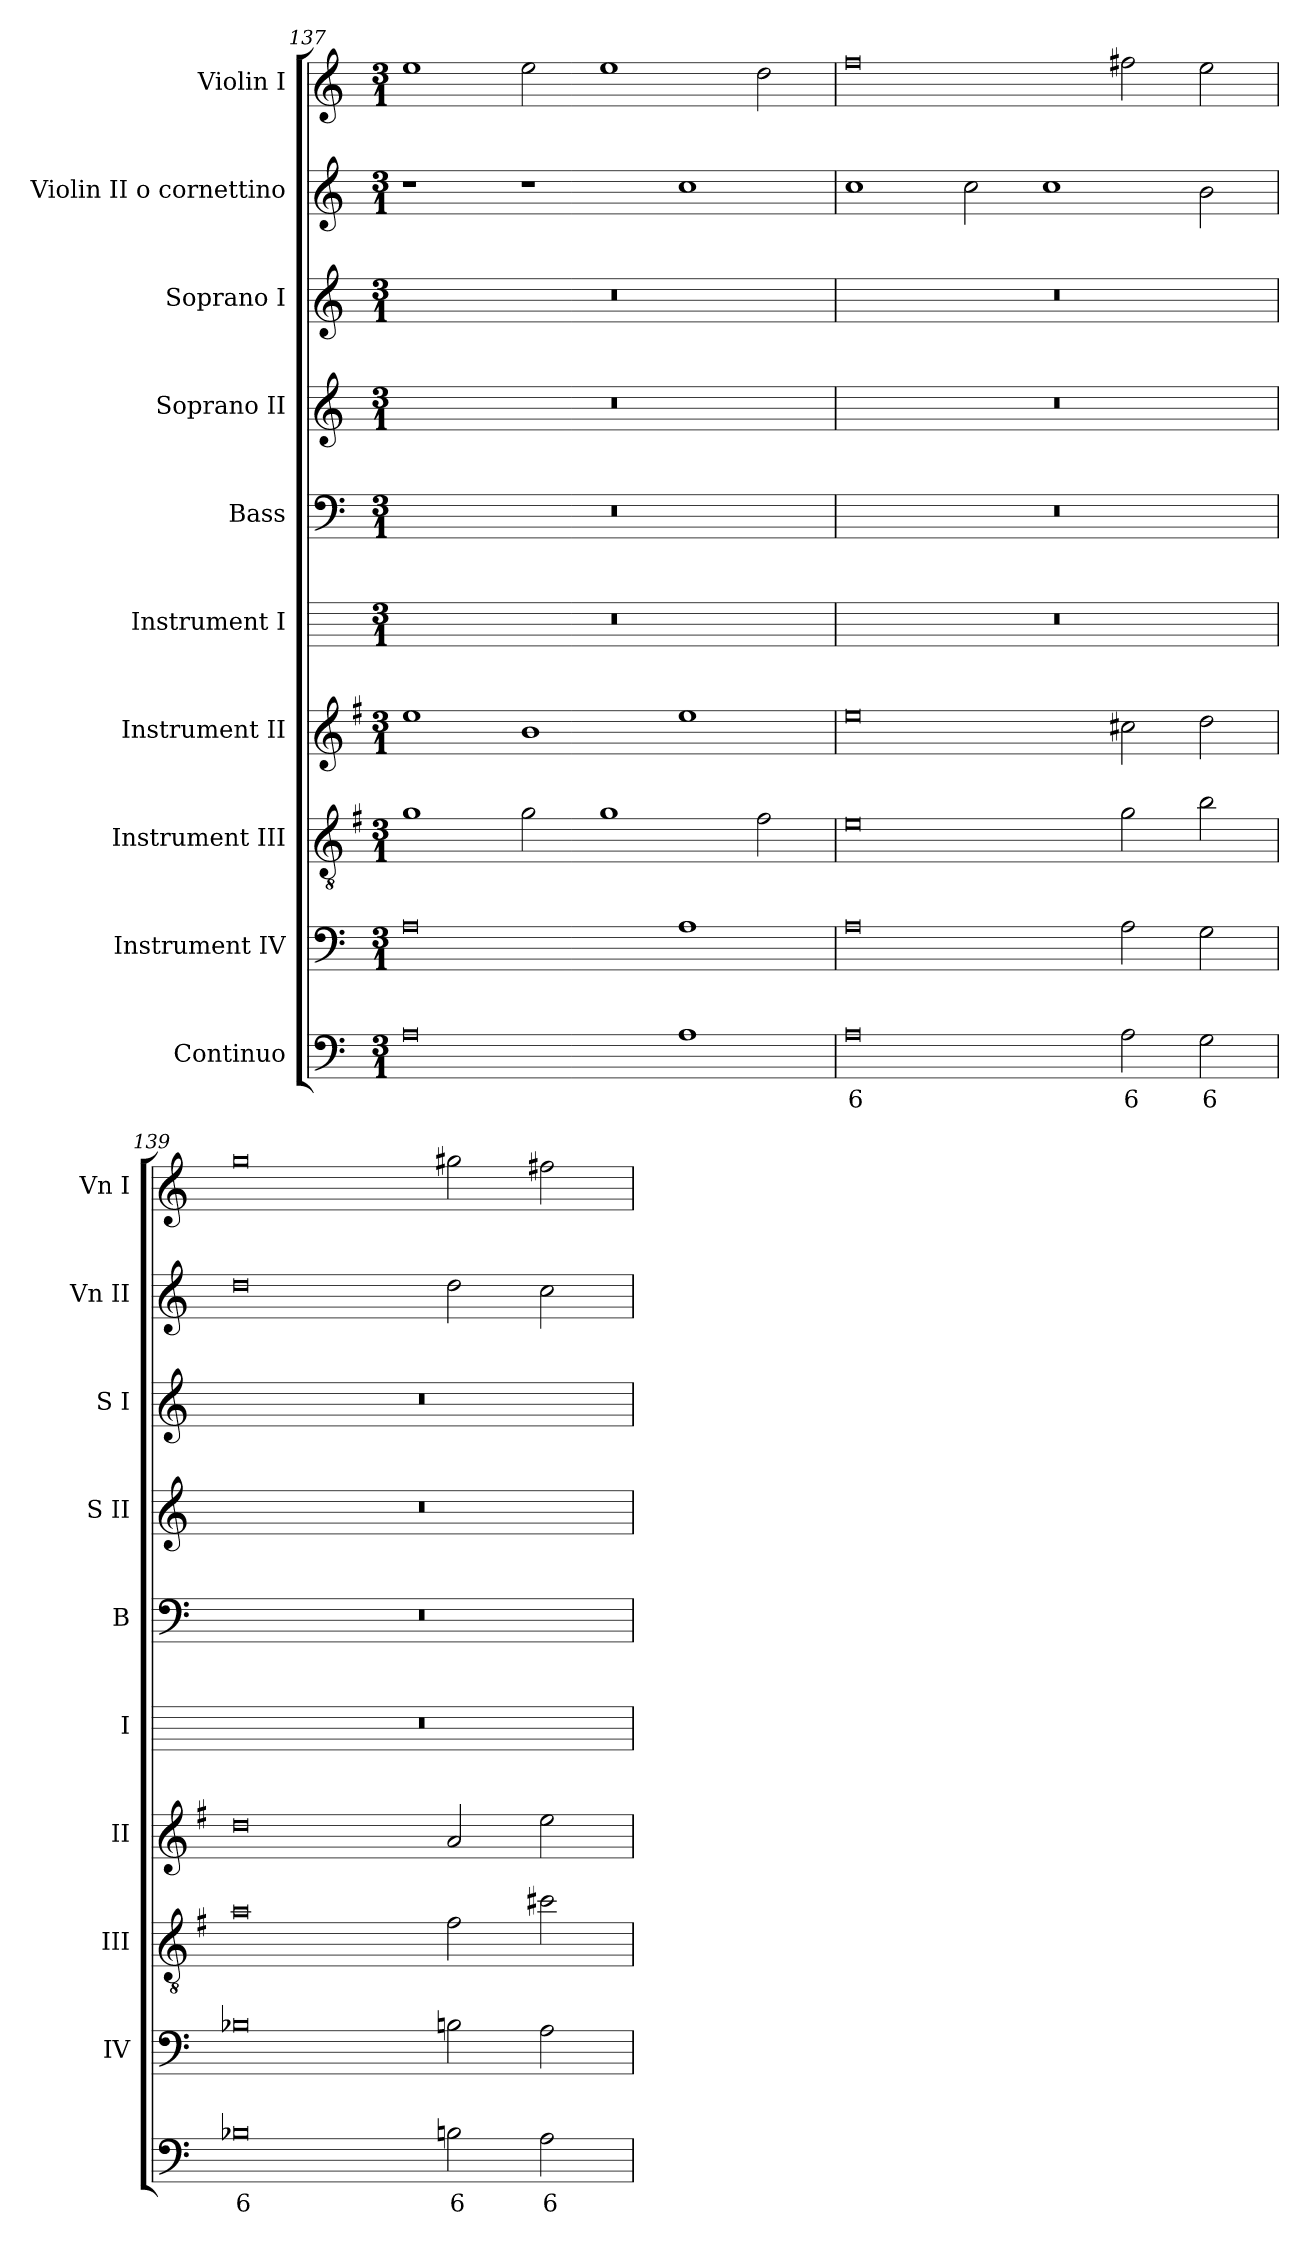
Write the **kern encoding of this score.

**kern	**text	**kern	**kern	**kern	**kern	**kern	**kern	**kern	**kern	**kern
*part10	*part10	*part9	*part8	*part7	*part6	*part5	*part4	*part3	*part2	*part1
*staff10	*staff10	*staff9	*staff8	*staff7	*staff6	*staff5	*staff4	*staff3	*staff2	*staff1
*I"Continuo	*	*I"Instrument IV	*I"Instrument III	*I"Instrument II	*I"Instrument I	*I"Bass	*I"Soprano II	*I"Soprano I	*I"Violin II o cornettino	*I"Violin I
*	*	*I'IV	*I'III	*I'II	*I'I	*I'B	*I'S II	*I'S I	*I'Vn II	*I'Vn I
*clefF4	*	*clefF4	*clefGv2	*clefG2	*	*clefF4	*clefG2	*clefG2	*clefG2	*clefG2
*	*	*	*ITrd4c7	*ITrd4c7	*ITrd4c7	*	*	*	*	*
*k[]	*	*k[]	*k[]	*k[]	*	*k[]	*k[]	*k[]	*k[]	*k[]
*C:	*	*C:	*C:	*C:	*	*C:	*C:	*C:	*C:	*C:
*M3/1	*	*M3/1	*M3/1	*M3/1	*M3/1	*M3/1	*M3/1	*M3/1	*M3/1	*M3/1
=137	=137	=137	=137	=137	=137	=137	=137	=137	=137	=137
0A	.	0A	1c	1a	0.r	0.r	0.r	0.r	1r	1ee
.	.	.	2c	1e	.	.	.	.	1r	2ee
.	.	.	1c	.	.	.	.	.	.	1ee
1A	.	1A	.	1a	.	.	.	.	1cc	.
.	.	.	2B	.	.	.	.	.	.	2dd
=138	=138	=138	=138	=138	=138	=138	=138	=138	=138	=138
!	!LO:LY:b	!	!	!	!	!	!	!	!	!
0A	6	0A	0A	0a	0.r	0.r	0.r	0.r	1cc	0ff
.	.	.	.	.	.	.	.	.	2cc	.
.	.	.	.	.	.	.	.	.	1cc	.
!	!LO:LY:b	!	!	!	!	!	!	!	!	!
2A	6	2A	2c	2f#X	.	.	.	.	.	2ff#X
!	!LO:LY:b	!	!	!	!	!	!	!	!	!
2G	6	2G	2e	2g	.	.	.	.	2b	2ee
=139	=139	=139	=139	=139	=139	=139	=139	=139	=139	=139
!	!LO:LY:b	!	!	!	!	!	!	!	!	!
0B-X	6	0B-X	0d	0g	0.r	0.r	0.r	0.r	0dd	0gg
!	!LO:LY:b	!	!	!	!	!	!	!	!	!
2Bn	6	2Bn	2B	2d	.	.	.	.	2dd	2gg#X
!	!LO:LY:b	!	!	!	!	!	!	!	!	!
2A	6	2A	2f#X	2a	.	.	.	.	2cc	2ff#X
=	=	=	=	=	=	=	=	=	=	=
*-	*-	*-	*-	*-	*-	*-	*-	*-	*-	*-
